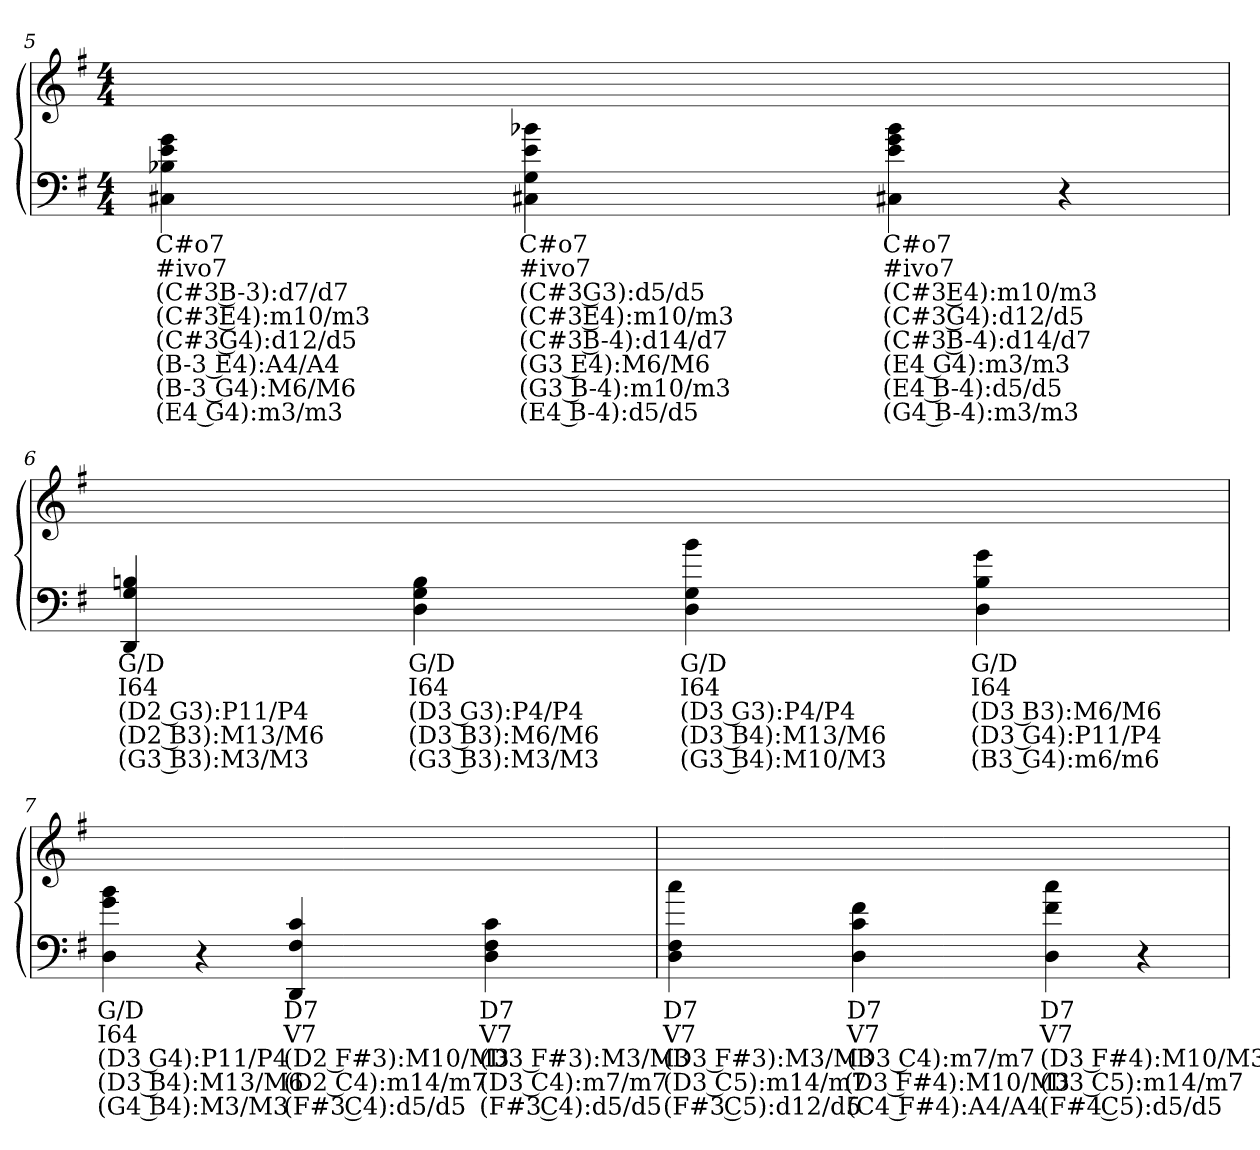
**kern	**text	**text	**text	**text	**text	**text	**text	**text	**kern
*part2	*part2	*part2	*part2	*part2	*part2	*part2	*part2	*part2	*part1
*staff2	*staff2	*staff2	*staff2	*staff2	*staff2	*staff2	*staff2	*staff2	*staff1
*clefF4	*	*	*	*	*	*	*	*	*clefG2
*k[f#]	*	*	*	*	*	*	*	*	*k[f#]
*G:	*	*	*	*	*	*	*	*	*G:
*M4/4	*	*	*	*	*	*	*	*	*M4/4
=5	=5	=5	=5	=5	=5	=5	=5	=5	=5
4C#X 4B-X 4e 4g	C#o7	#ivo7	(C#3 B-3):d7/d7	(C#3 E4):m10/m3	(C#3 G4):d12/d5	(B-3 E4):A4/A4	(B-3 G4):M6/M6	(E4 G4):m3/m3	1ryy
4C#X 4G 4e 4b-X	C#o7	#ivo7	(C#3 G3):d5/d5	(C#3 E4):m10/m3	(C#3 B-4):d14/d7	(G3 E4):M6/M6	(G3 B-4):m10/m3	(E4 B-4):d5/d5	.
4C#X 4e 4g 4b-	C#o7	#ivo7	(C#3 E4):m10/m3	(C#3 G4):d12/d5	(C#3 B-4):d14/d7	(E4 G4):m3/m3	(E4 B-4):d5/d5	(G4 B-4):m3/m3	.
4r	.	.	.	.	.	.	.	.	.
=6	=6	=6	=6	=6	=6	=6	=6	=6	=6
4DD 4G 4Bn	G/D	I64	(D2 G3):P11/P4	(D2 B3):M13/M6	(G3 B3):M3/M3	.	.	.	1ryy
4D 4G 4B	G/D	I64	(D3 G3):P4/P4	(D3 B3):M6/M6	(G3 B3):M3/M3	.	.	.	.
4D 4G 4b	G/D	I64	(D3 G3):P4/P4	(D3 B4):M13/M6	(G3 B4):M10/M3	.	.	.	.
4D 4B 4g	G/D	I64	(D3 B3):M6/M6	(D3 G4):P11/P4	(B3 G4):m6/m6	.	.	.	.
=7	=7	=7	=7	=7	=7	=7	=7	=7	=7
4D 4g 4b	G/D	I64	(D3 G4):P11/P4	(D3 B4):M13/M6	(G4 B4):M3/M3	.	.	.	1ryy
4r	.	.	.	.	.	.	.	.	.
4DD 4F# 4c	D7	V7	(D2 F#3):M10/M3	(D2 C4):m14/m7	(F#3 C4):d5/d5	.	.	.	.
4D 4F# 4c	D7	V7	(D3 F#3):M3/M3	(D3 C4):m7/m7	(F#3 C4):d5/d5	.	.	.	.
=8	=8	=8	=8	=8	=8	=8	=8	=8	=8
4D 4F# 4cc	D7	V7	(D3 F#3):M3/M3	(D3 C5):m14/m7	(F#3 C5):d12/d5	.	.	.	1ryy
4D 4c 4f#	D7	V7	(D3 C4):m7/m7	(D3 F#4):M10/M3	(C4 F#4):A4/A4	.	.	.	.
4D 4f# 4cc	D7	V7	(D3 F#4):M10/M3	(D3 C5):m14/m7	(F#4 C5):d5/d5	.	.	.	.
4r	.	.	.	.	.	.	.	.	.
=	=	=	=	=	=	=	=	=	=
*-	*-	*-	*-	*-	*-	*-	*-	*-	*-
